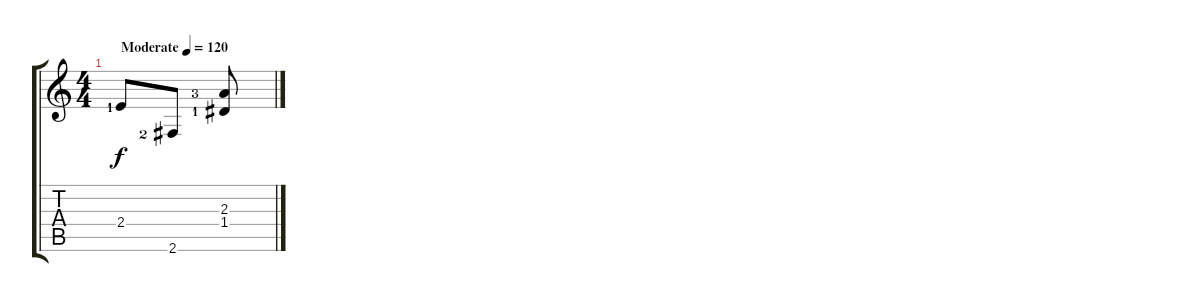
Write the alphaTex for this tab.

\track "" {instrument acousticguitarsteel}
\staff {score tabs}
\tuning (E4 B3 G3 D3 A2 E2) {hide}
\ts (4 4)
\tempo (120 "Moderate")
\clef g2
\ks c
2.4{lf 2}.8{dy f instrument acousticguitarsteel} 2.6{lf 3}.8 (2.3{lf 4} 1.4{lf 2}).8
